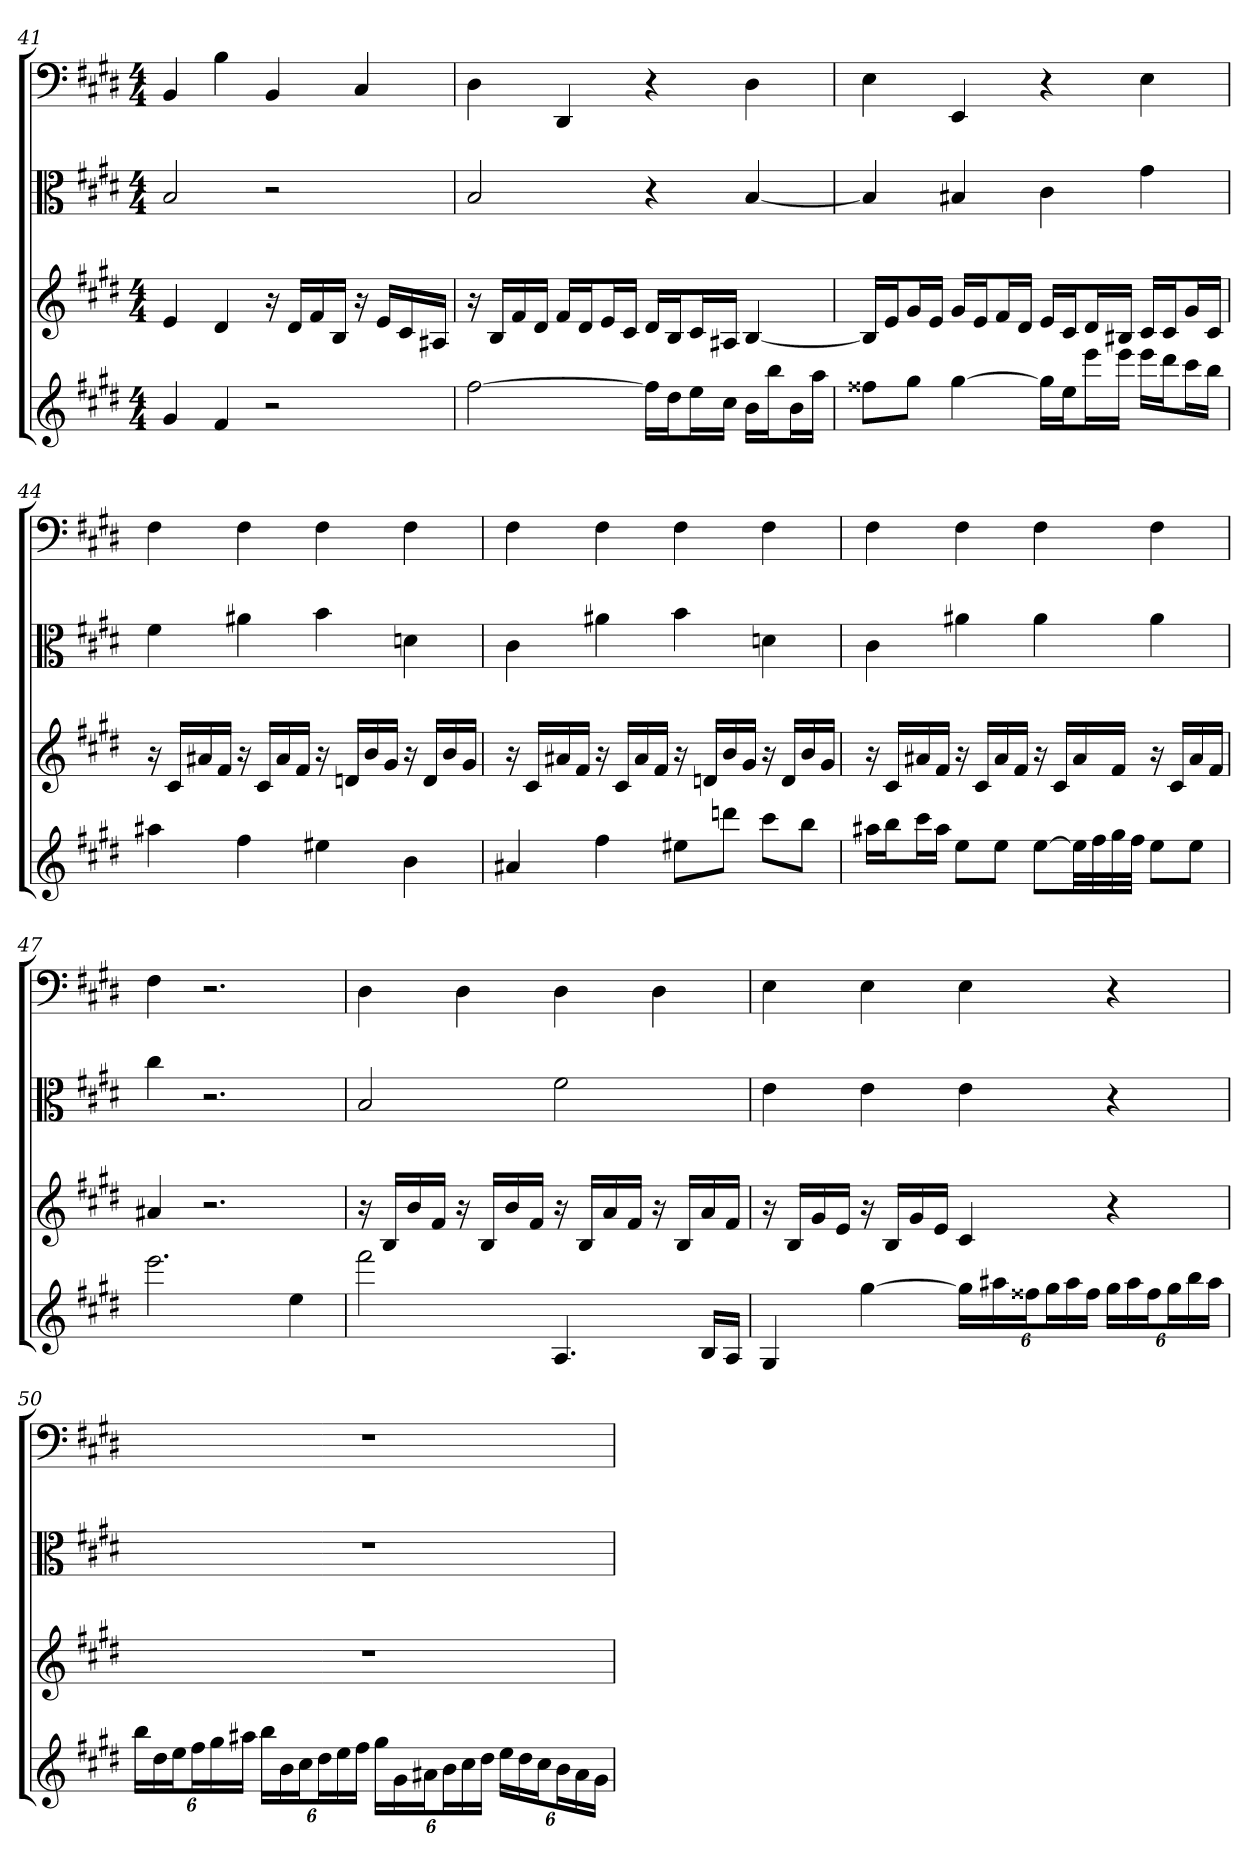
**kern	**kern	**kern	**kern
*part4	*part3	*part2	*part1
*staff4	*staff3	*staff2	*staff1
*	*	*clefC3	*clefF4
*k[f#c#g#d#]	*k[f#c#g#d#]	*k[f#c#g#d#]	*k[f#c#g#d#]
*E:	*E:	*E:	*E:
*M4/4	*M4/4	*M4/4	*M4/4
=41	=41	=41	=41
4g#	4e	2B	4BB
4f#	4d#	.	4B
2r	16r	2r	4BB
.	16d#LL	.	.
.	16f#	.	.
.	16BJJ	.	.
.	16r	.	4C#
.	16eLL	.	.
.	16c#	.	.
.	16A#XJJ	.	.
=42	=42	=42	=42
[2ff#	16r	2B	4D#
.	16BLL	.	.
.	16f#	.	.
.	16d#JJ	.	.
.	16f#LL	.	4DD#
.	16d#J	.	.
.	16eL	.	.
.	16c#JJ	.	.
16ff#LL]	16d#LL	4r	4r
16dd#J	16BJ	.	.
16eeL	16c#L	.	.
16cc#JJ	16A#XJJ	.	.
16bLL	[4B	[4B	4D#
16bbJ	.	.	.
16bL	.	.	.
16aaJJ	.	.	.
=43	=43	=43	=43
8ff##XL	16BLL]	4B]	4E
.	16eJ	.	.
8gg#J	16g#L	.	.
.	16eJJ	.	.
[4gg#	16g#LL	4B#X	4EE
.	16eJ	.	.
.	16f#L	.	.
.	16d#JJ	.	.
16gg#LL]	16eLL	4c#	4r
16eeJ	16c#J	.	.
16eeeL	16d#L	.	.
16eeeJJ	16B#XJJ	.	.
16eeeLL	16c#LL	4g#	4E
16ddd#J	16c#J	.	.
16ccc#L	16g#L	.	.
16bbJJ	16c#JJ	.	.
=44	=44	=44	=44
4aa#X	16r	4f#	4F#
.	16c#LL	.	.
.	16a#X	.	.
.	16f#JJ	.	.
4ff#	16r	4a#X	4F#
.	16c#LL	.	.
.	16a#	.	.
.	16f#JJ	.	.
4ee#X	16r	4b	4F#
.	16dnLL	.	.
.	16b	.	.
.	16g#JJ	.	.
4b	16r	4dn	4F#
.	16dLL	.	.
.	16b	.	.
.	16g#JJ	.	.
=45	=45	=45	=45
4a#X	16r	4c#	4F#
.	16c#LL	.	.
.	16a#X	.	.
.	16f#JJ	.	.
4ff#	16r	4a#X	4F#
.	16c#LL	.	.
.	16a#	.	.
.	16f#JJ	.	.
8ee#XL	16r	4b	4F#
.	16dnLL	.	.
8dddnJ	16b	.	.
.	16g#JJ	.	.
8ccc#L	16r	4dn	4F#
.	16dLL	.	.
8bbJ	16b	.	.
.	16g#JJ	.	.
=46	=46	=46	=46
16aa#XLL	16r	4c#	4F#
16bbJ	16c#LL	.	.
16ccc#L	16a#X	.	.
16aa#JJ	16f#JJ	.	.
8eeL	16r	4a#X	4F#
.	16c#LL	.	.
8eeJ	16a#	.	.
.	16f#JJ	.	.
[8eeL	16r	4a#	4F#
.	16c#LL	.	.
32eeLL]	16a#	.	.
32ff#	.	.	.
32gg#	16f#JJ	.	.
32ff#JJJ	.	.	.
8eeL	16r	4a#	4F#
.	16c#LL	.	.
8eeJ	16a#	.	.
.	16f#JJ	.	.
=47	=47	=47	=47
2.eee	4a#X	4cc#	4F#
.	2.r	2.r	2.r
4ee	.	.	.
=48	=48	=48	=48
2fff#	16r	2B	4D#
.	16BLL	.	.
.	16b	.	.
.	16f#JJ	.	.
.	16r	.	4D#
.	16BLL	.	.
.	16b	.	.
.	16f#JJ	.	.
4.A	16r	2f#	4D#
.	16BLL	.	.
.	16a	.	.
.	16f#JJ	.	.
.	16r	.	4D#
.	16BLL	.	.
16BLL	16a	.	.
16AJJ	16f#JJ	.	.
=49	=49	=49	=49
4G#	16r	4e	4E
.	16BLL	.	.
.	16g#	.	.
.	16eJJ	.	.
[4gg#	16r	4e	4E
.	16BLL	.	.
.	16g#	.	.
.	16eJJ	.	.
24gg#LL]	4c#	4e	4E
24aa#X	.	.	.
24ff##XJ	.	.	.
24gg#L	.	.	.
24aa#	.	.	.
24ff##JJ	.	.	.
24gg#LL	4r	4r	4r
24aa#	.	.	.
24ff##J	.	.	.
24gg#L	.	.	.
24bb	.	.	.
24aa#JJ	.	.	.
=50	=50	=50	=50
24bbLL	1r	1r	1r
24dd#	.	.	.
24eeJ	.	.	.
24ff#L	.	.	.
24gg#	.	.	.
24aa#XJJ	.	.	.
24bbLL	.	.	.
24b	.	.	.
24cc#J	.	.	.
24dd#L	.	.	.
24ee	.	.	.
24ff#JJ	.	.	.
24gg#LL	.	.	.
24g#	.	.	.
24a#XJ	.	.	.
24bL	.	.	.
24cc#	.	.	.
24dd#JJ	.	.	.
24eeLL	.	.	.
24dd#	.	.	.
24cc#J	.	.	.
24bL	.	.	.
24a#	.	.	.
24g#JJ	.	.	.
=	=	=	=
*-	*-	*-	*-
